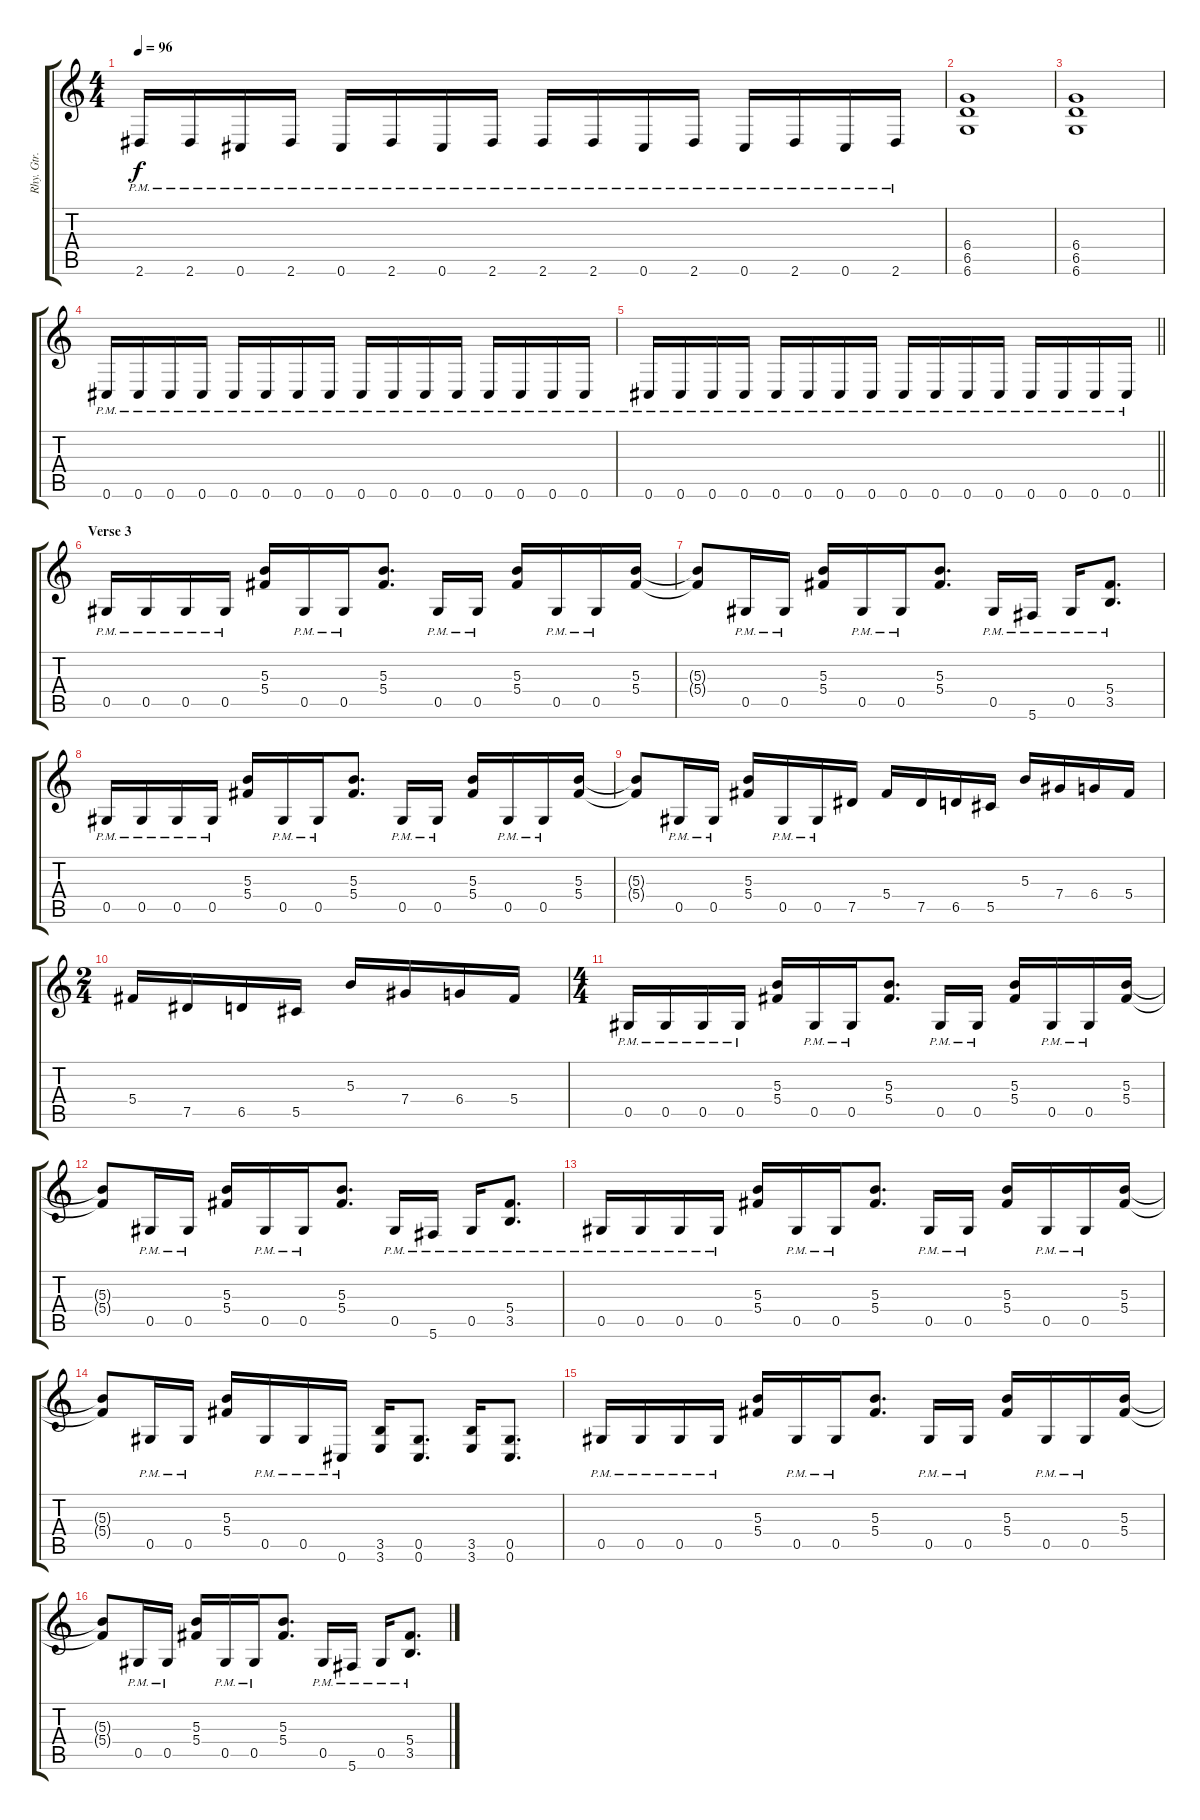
\track ("Rhy. Gtr. 1" "Rhy. Gtr. ") {instrument distortionguitar}
\staff {score tabs}
\tuning (Eb4 Bb3 Gb3 Db3 Ab2 Db2) {hide}
\ts (4 4)
\tempo 96
\clef g2
\ks c
2.6{pm}.16{dy f} 2.6{pm}.16 0.6{pm}.16 2.6{pm}.16 0.6{pm}.16 2.6{pm}.16 0.6{pm}.16 2.6{pm}.16 2.6{pm}.16 2.6{pm}.16 0.6{pm}.16 2.6{pm}.16 0.6{pm}.16 2.6{pm}.16 0.6{pm}.16 2.6{pm}.16 |
(6.4 6.5 6.6).1 |
(6.4 6.5 6.6).1 |
0.6{pm}.16 0.6{pm}.16 0.6{pm}.16 0.6{pm}.16 0.6{pm}.16 0.6{pm}.16 0.6{pm}.16 0.6{pm}.16 0.6{pm}.16 0.6{pm}.16 0.6{pm}.16 0.6{pm}.16 0.6{pm}.16 0.6{pm}.16 0.6{pm}.16 0.6{pm}.16 |
\barLineRight lightlight
0.6{pm}.16 0.6{pm}.16 0.6{pm}.16 0.6{pm}.16 0.6{pm}.16 0.6{pm}.16 0.6{pm}.16 0.6{pm}.16 0.6{pm}.16 0.6{pm}.16 0.6{pm}.16 0.6{pm}.16 0.6{pm}.16 0.6{pm}.16 0.6{pm}.16 0.6{pm}.16 |
\section ("" "Verse 3")
0.5{pm}.16{volume 6} 0.5{pm}.16 0.5{pm}.16 0.5{pm}.16 (5.3 5.4).16 0.5{pm}.16 0.5{pm}.16 (5.3 5.4).8{d} 0.5{pm}.16 0.5{pm}.16 (5.3 5.4).16 0.5{pm}.16 0.5{pm}.16 (5.3 5.4).16 |
(5.3{t} 5.4{t}).8 0.5{pm}.16 0.5{pm}.16 (5.3 5.4).16 0.5{pm}.16 0.5{pm}.16 (5.3 5.4).8{d} 0.5{pm}.16 5.6{pm}.16 0.5{pm}.16 (5.4 3.5{pm}).8{d} |
0.5{pm}.16 0.5{pm}.16 0.5{pm}.16 0.5{pm}.16 (5.3 5.4).16 0.5{pm}.16 0.5{pm}.16 (5.3 5.4).8{d} 0.5{pm}.16 0.5{pm}.16 (5.3 5.4).16 0.5{pm}.16 0.5{pm}.16 (5.3 5.4).16 |
(5.3{t} 5.4{t}).8 0.5{pm}.16 0.5{pm}.16 (5.3 5.4).16 0.5{pm}.16 0.5{pm}.16 7.5.16 5.4.16 7.5.16 6.5.16 5.5.16 5.3.16 7.4.16 6.4.16 5.4.16 |
\ts (2 4)
5.4.16 7.5.16 6.5.16 5.5.16 5.3.16 7.4.16 6.4.16 5.4.16 |
\ts (4 4)
0.5{pm}.16 0.5{pm}.16 0.5{pm}.16 0.5{pm}.16 (5.3 5.4).16 0.5{pm}.16 0.5{pm}.16 (5.3 5.4).8{d} 0.5{pm}.16 0.5{pm}.16 (5.3 5.4).16 0.5{pm}.16 0.5{pm}.16 (5.3 5.4).16 |
(5.3{t} 5.4{t}).8 0.5{pm}.16 0.5{pm}.16 (5.3 5.4).16 0.5{pm}.16 0.5{pm}.16 (5.3 5.4).8{d} 0.5{pm}.16 5.6{pm}.16 0.5{pm}.16 (5.4 3.5{pm}).8{d} |
0.5{pm}.16 0.5{pm}.16 0.5{pm}.16 0.5{pm}.16 (5.3 5.4).16 0.5{pm}.16 0.5{pm}.16 (5.3 5.4).8{d} 0.5{pm}.16 0.5{pm}.16 (5.3 5.4).16 0.5{pm}.16 0.5{pm}.16 (5.3 5.4).16 |
(5.3{t} 5.4{t}).8 0.5{pm}.16 0.5{pm}.16 (5.3 5.4).16 0.5{pm}.16 0.5{pm}.16 0.6{pm}.16 (3.5 3.6).16 (0.5 0.6).8{d} (3.5 3.6).16 (0.5 0.6).8{d} |
0.5{pm}.16 0.5{pm}.16 0.5{pm}.16 0.5{pm}.16 (5.3 5.4).16 0.5{pm}.16 0.5{pm}.16 (5.3 5.4).8{d} 0.5{pm}.16 0.5{pm}.16 (5.3 5.4).16 0.5{pm}.16 0.5{pm}.16 (5.3 5.4).16 |
(5.3{t} 5.4{t}).8 0.5{pm}.16 0.5{pm}.16 (5.3 5.4).16 0.5{pm}.16 0.5{pm}.16 (5.3 5.4).8{d} 0.5{pm}.16 5.6{pm}.16 0.5{pm}.16 (5.4 3.5{pm}).8{d}
